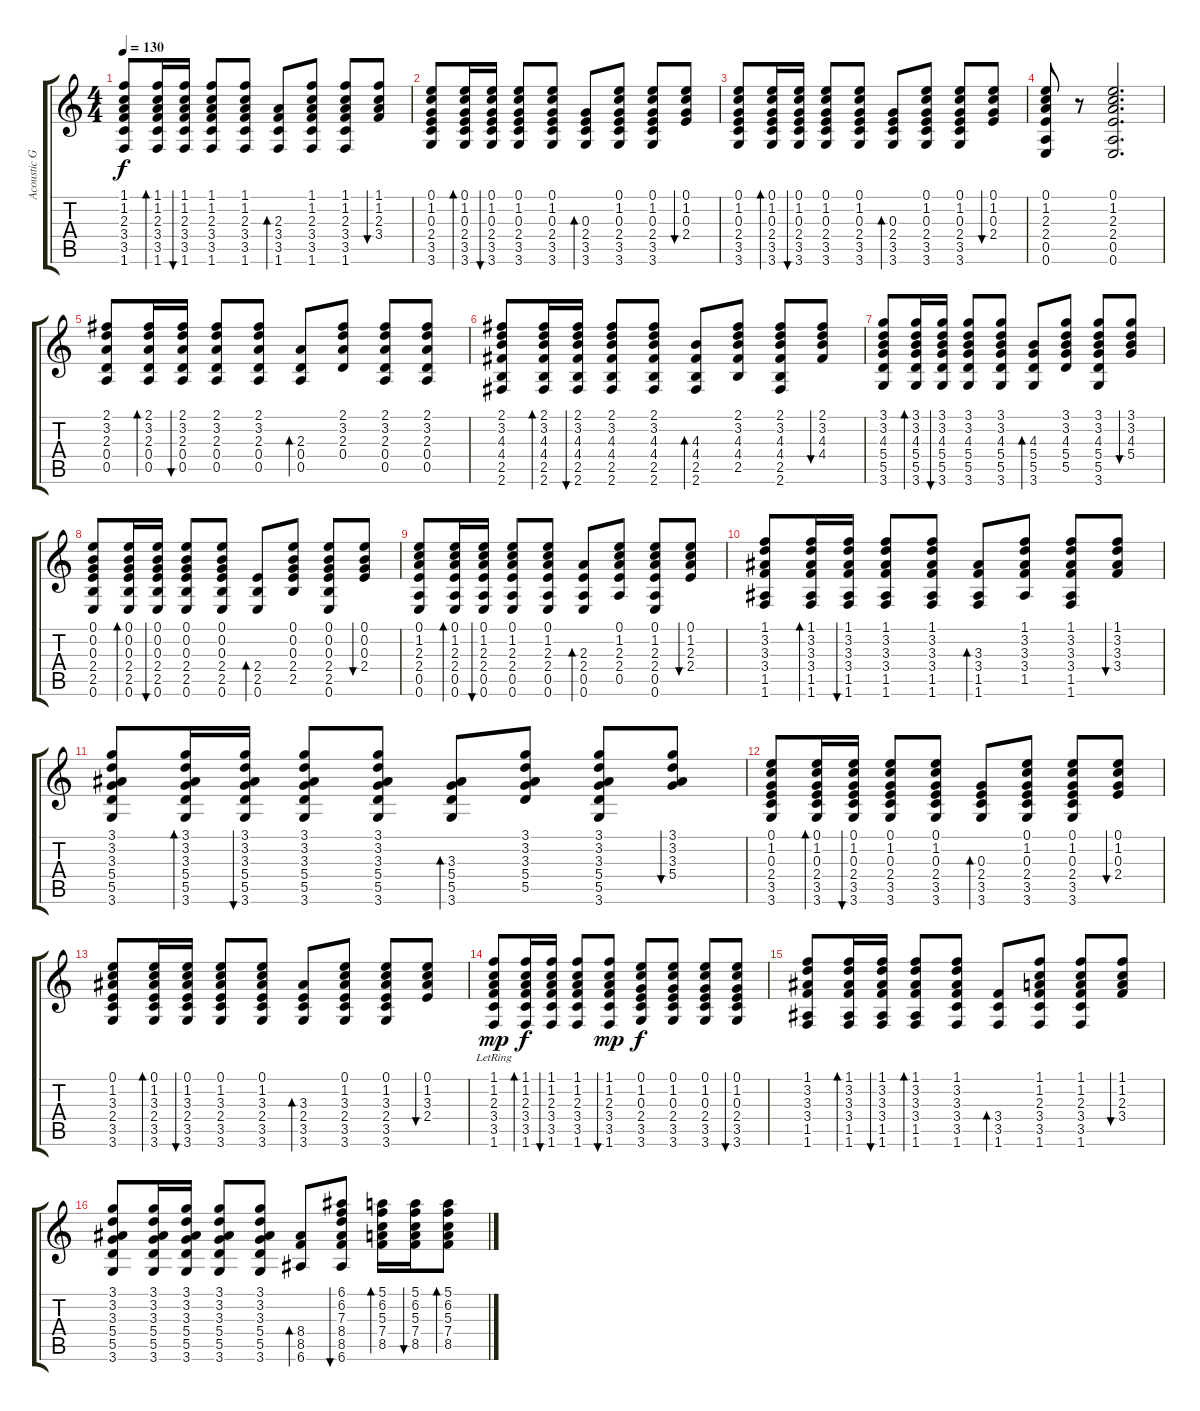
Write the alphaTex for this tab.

\track ("Acoustic Guitar" "Acoustic G") {instrument acousticguitarsteel}
\staff {score tabs}
\tuning (E4 B3 G3 D3 A2 E2) {hide}
\ts (4 4)
\tempo 130
\clef g2
\ks c
(1.1 1.2 2.3 3.4 3.5 1.6).8{dy f} (1.1 1.2 2.3 3.4 3.5 1.6).16{bd 120} (1.1 1.2 2.3 3.4 3.5 1.6).16{bu 120} (1.1 1.2 2.3 3.4 3.5 1.6).8 (1.1 1.2 2.3 3.4 3.5 1.6).8 (2.3 3.4 3.5 1.6).8{bd 240} (1.1 1.2 2.3 3.4 3.5 1.6).8 (1.1 1.2 2.3 3.4 3.5 1.6).8 (1.1 1.2 2.3 3.4).8{bu 240} |
(0.1 1.2 0.3 2.4 3.5 3.6).8 (0.1 1.2 0.3 2.4 3.5 3.6).16{bd 120} (0.1 1.2 0.3 2.4 3.5 3.6).16{bu 120} (0.1 1.2 0.3 2.4 3.5 3.6).8 (0.1 1.2 0.3 2.4 3.5 3.6).8 (0.3 2.4 3.5 3.6).8{bd 240} (0.1 1.2 0.3 2.4 3.5 3.6).8 (0.1 1.2 0.3 2.4 3.5 3.6).8 (0.1 1.2 0.3 2.4).8{bu 240} |
(0.1 1.2 0.3 2.4 3.5 3.6).8 (0.1 1.2 0.3 2.4 3.5 3.6).16{bd 120} (0.1 1.2 0.3 2.4 3.5 3.6).16{bu 120} (0.1 1.2 0.3 2.4 3.5 3.6).8 (0.1 1.2 0.3 2.4 3.5 3.6).8 (0.3 2.4 3.5 3.6).8{bd 240} (0.1 1.2 0.3 2.4 3.5 3.6).8 (0.1 1.2 0.3 2.4 3.5 3.6).8 (0.1 1.2 0.3 2.4).8{bu 240} |
(0.1 1.2 2.3 2.4 0.5 0.6).8 r.8 (0.1 1.2 2.3 2.4 0.5 0.6).2{d} |
(2.1 3.2 2.3 0.4 0.5).8 (2.1 3.2 2.3 0.4 0.5).16{bd 120} (2.1 3.2 2.3 0.4 0.5).16{bu 120} (2.1 3.2 2.3 0.4 0.5).8 (2.1 3.2 2.3 0.4 0.5).8 (2.3 0.4 0.5).8{bd 240} (2.1 3.2 2.3 0.4).8 (2.1 3.2 2.3 0.4 0.5).8 (2.1 3.2 2.3 0.4 0.5).8 |
(2.1 3.2 4.3 4.4 2.5 2.6).8 (2.1 3.2 4.3 4.4 2.5 2.6).16{bd 120} (2.1 3.2 4.3 4.4 2.5 2.6).16{bu 120} (2.1 3.2 4.3 4.4 2.5 2.6).8 (2.1 3.2 4.3 4.4 2.5 2.6).8 (4.3 4.4 2.5 2.6).8{bd 240} (2.1 3.2 4.3 4.4 2.5).8 (2.1 3.2 4.3 4.4 2.5 2.6).8 (2.1 3.2 4.3 4.4).8{bu 240} |
(3.1 3.2 4.3 5.4 5.5 3.6).8 (3.1 3.2 4.3 5.4 5.5 3.6).16{bd 120} (3.1 3.2 4.3 5.4 5.5 3.6).16{bu 120} (3.1 3.2 4.3 5.4 5.5 3.6).8 (3.1 3.2 4.3 5.4 5.5 3.6).8 (4.3 5.4 5.5 3.6).8{bd 240} (3.1 3.2 4.3 5.4 5.5).8 (3.1 3.2 4.3 5.4 5.5 3.6).8 (3.1 3.2 4.3 5.4).8{bu 240} |
(0.1 0.2 0.3 2.4 2.5 0.6).8 (0.1 0.2 0.3 2.4 2.5 0.6).16{bd 120} (0.1 0.2 0.3 2.4 2.5 0.6).16{bu 120} (0.1 0.2 0.3 2.4 2.5 0.6).8 (0.1 0.2 0.3 2.4 2.5 0.6).8 (2.4 2.5 0.6).8{bd 240} (0.1 0.2 0.3 2.4 2.5).8 (0.1 0.2 0.3 2.4 2.5 0.6).8 (0.1 0.2 0.3 2.4).8{bu 240} |
(0.1 1.2 2.3 2.4 0.5 0.6).8 (0.1 1.2 2.3 2.4 0.5 0.6).16{bd 120} (0.1 1.2 2.3 2.4 0.5 0.6).16{bu 120} (0.1 1.2 2.3 2.4 0.5 0.6).8 (0.1 1.2 2.3 2.4 0.5 0.6).8 (2.3 2.4 0.5 0.6).8{bd 120} (0.1 1.2 2.3 2.4 0.5).8 (0.1 1.2 2.3 2.4 0.5 0.6).8 (0.1 1.2 2.3 2.4).8{bu 240} |
(1.1 3.2 3.3 3.4 1.5 1.6).8 (1.1 3.2 3.3 3.4 1.5 1.6).16{bd 120} (1.1 3.2 3.3 3.4 1.5 1.6).16{bu 120} (1.1 3.2 3.3 3.4 1.5 1.6).8 (1.1 3.2 3.3 3.4 1.5 1.6).8 (3.3 3.4 1.5 1.6).8{bd 240} (1.1 3.2 3.3 3.4 1.5).8 (1.1 3.2 3.3 3.4 1.5 1.6).8 (1.1 3.2 3.3 3.4).8{bu 240} |
(3.1 3.2 3.3 5.4 5.5 3.6).8 (3.1 3.2 3.3 5.4 5.5 3.6).16{bd 120} (3.1 3.2 3.3 5.4 5.5 3.6).16{bu 120} (3.1 3.2 3.3 5.4 5.5 3.6).8 (3.1 3.2 3.3 5.4 5.5 3.6).8 (3.3 5.4 5.5 3.6).8{bd 240} (3.1 3.2 3.3 5.4 5.5).8 (3.1 3.2 3.3 5.4 5.5 3.6).8 (3.1 3.2 3.3 5.4).8{bu 240} |
(0.1 1.2 0.3 2.4 3.5 3.6).8 (0.1 1.2 0.3 2.4 3.5 3.6).16{bd 120} (0.1 1.2 0.3 2.4 3.5 3.6).16{bu 120} (0.1 1.2 0.3 2.4 3.5 3.6).8 (0.1 1.2 0.3 2.4 3.5 3.6).8 (0.3 2.4 3.5 3.6).8{bd 240} (0.1 1.2 0.3 2.4 3.5 3.6).8 (0.1 1.2 0.3 2.4 3.5 3.6).8 (0.1 1.2 0.3 2.4).8{bu 240} |
(0.1 1.2 3.3 2.4 3.5 3.6).8 (0.1 1.2 3.3 2.4 3.5 3.6).16{bd 120} (0.1 1.2 3.3 2.4 3.5 3.6).16{bu 120} (0.1 1.2 3.3 2.4 3.5 3.6).8 (0.1 1.2 3.3 2.4 3.5 3.6).8 (3.3 2.4 3.5 3.6).8{bd 240} (0.1 1.2 3.3 2.4 3.5 3.6).8 (0.1 1.2 3.3 2.4 3.5 3.6).8 (0.1 1.2 3.3 2.4).8{bu 240} |
(1.1{lr} 1.2 2.3 3.4 3.5 1.6).8{dy mp} (1.1 1.2 2.3 3.4 3.5 1.6).16{bd 60 dy f} (1.1 1.2 2.3 3.4 3.5 1.6).16{bu 60} (1.1 1.2 2.3 3.4 3.5 1.6).8 (1.1 1.2 2.3 3.4 3.5 1.6).8{bu 240 dy mp} (0.1 1.2 0.3 2.4 3.5 3.6).8{dy f} (0.1 1.2 0.3 2.4 3.5 3.6).8 (0.1 1.2 0.3 2.4 3.5 3.6).8 (0.1 1.2 0.3 2.4 3.5 3.6).8{bu 240} |
(1.1 3.2 3.3 3.4 1.5 1.6).8 (1.1 3.2 3.3 3.4 1.5 1.6).16{bd 120} (1.1 3.2 3.3 3.4 1.5 1.6).16{bu 120} (1.1 3.2 3.3 3.4 1.5 1.6).8{bd 240} (1.1 3.2 3.3 3.4 3.5 1.6).8 (3.4 3.5 1.6).8{bd 240} (1.1 1.2 2.3 3.4 3.5 1.6).8 (1.1 1.2 2.3 3.4 3.5 1.6).8 (1.1 1.2 2.3 3.4).8{bu 240} |
(3.1 3.2 3.3 5.4 5.5 3.6).8 (3.1 3.2 3.3 5.4 5.5 3.6).16 (3.1 3.2 3.3 5.4 5.5 3.6).16 (3.1 3.2 3.3 5.4 5.5 3.6).8 (3.1 3.2 3.3 5.4 5.5 3.6).8 (8.4 8.5 6.6).8{bd 240} (6.1 6.2 7.3 8.4 8.5 6.6).8{bu 240} (5.1 6.2 5.3 7.4 8.5).16{bd 120} (5.1 6.2 5.3 7.4 8.5).16{bu 120} (5.1 6.2 5.3 7.4 8.5).8{bd 240}
